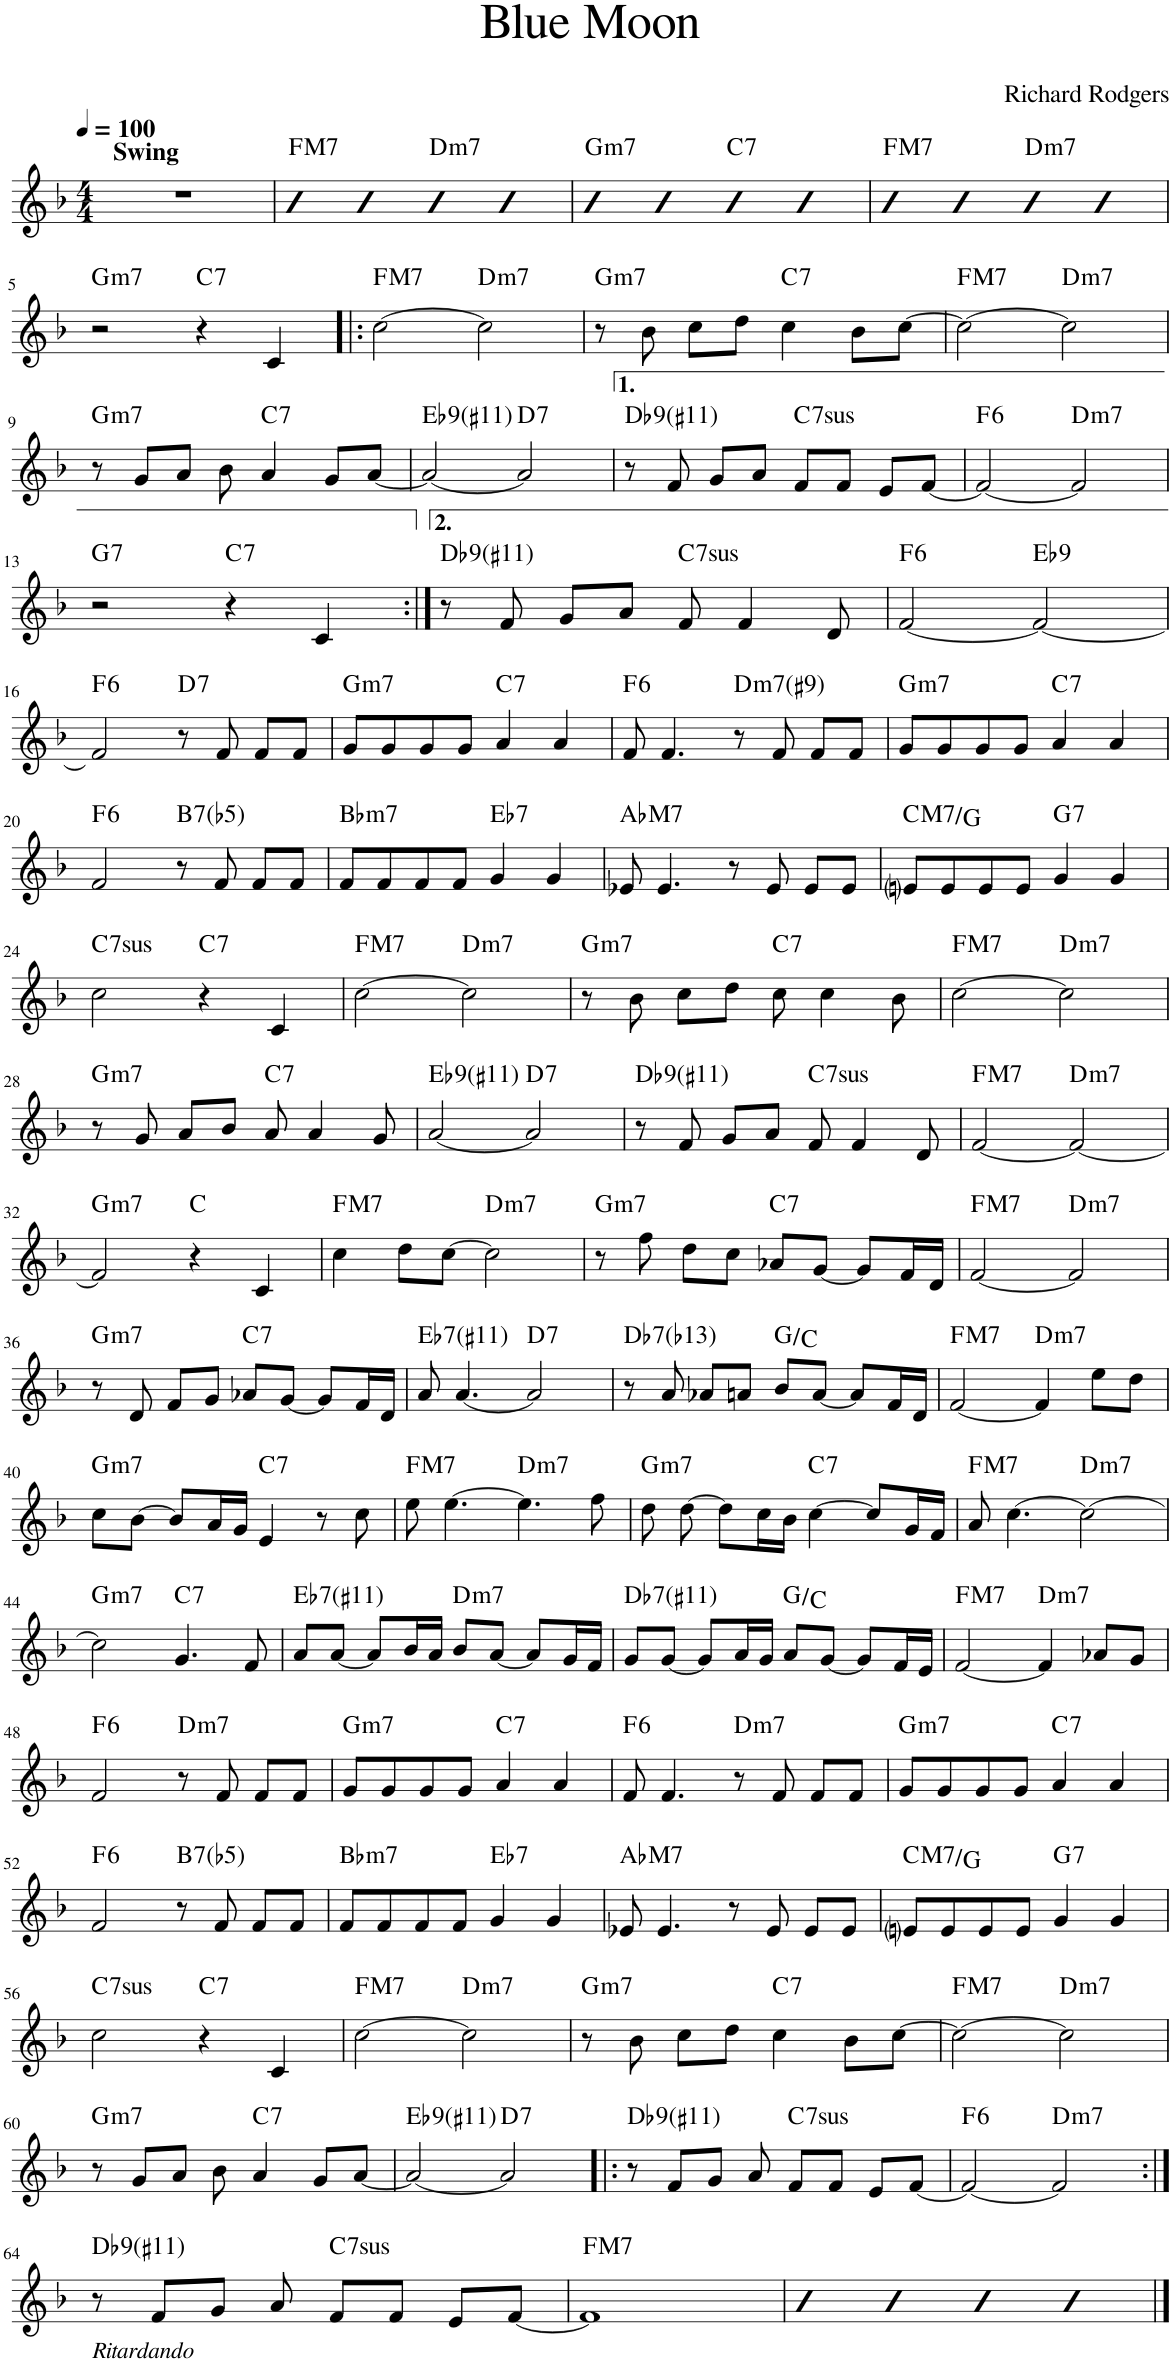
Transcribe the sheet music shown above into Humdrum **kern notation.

**kern	**harte
*part1	*part1
*staff1	*
*I"Piano	*
*I'Pno.	*
*clefG2	*
*k[b-]	*
*M4/4	*
*MM100	*
=1	=1
!LO:TX:a:B:t=Swing	!
1r	.
=2	=2
!	!LO:H:kt=M7
4b-	F:maj7
4b-	.
!	!LO:H:kt=m7
4b-	D:min7
4b-	.
=3	=3
!	!LO:H:kt=m7
4b-	G:min7
4b-	.
!	!LO:H:kt=7
4b-	C:7
4b-	.
=4	=4
!	!LO:H:kt=M7
4b-	F:maj7
4b-	.
!	!LO:H:kt=m7
4b-	D:min7
4b-	.
!!LO:LB:g=z
=5	=5
!	!LO:H:kt=m7
2r	G:min7
!	!LO:H:kt=7
4r	C:7
4c/	.
=6!|:	=6!|:
!	!LO:H:kt=M7
[2cc\	F:maj7
!	!LO:H:kt=m7
2cc\]	D:min7
=7	=7
!	!LO:H:kt=m7
8r	G:min7
8b-\	.
8cc\L	.
8dd\J	.
!	!LO:H:kt=7
4cc\	C:7
8b-\L	.
[8cc\J	.
=8	=8
!	!LO:H:kt=M7
2cc\_	F:maj7
!	!LO:H:kt=m7
2cc\]	D:min7
!!LO:LB:g=z
=9	=9
!	!LO:H:kt=m7
8r	G:min7
8g/L	.
8a/J	.
8b-\	.
!	!LO:H:kt=7
4a/	C:7
8g/L	.
[8a/J	.
=10	=10
!	!LO:H:kt=9
2a/_	Eb:9(#11)
!	!LO:H:kt=7
2a/]	D:7
=11	=11
!	!LO:H:kt=9
8r	Db:9(#11)
8f/	.
8g/L	.
8a/J	.
!	!LO:H:kt=7sus
8f/L	C:sus4(7)
8f/J	.
8e/L	.
[8f/J	.
=12	=12
!	!LO:H:kt=6
2f/_	F:maj6
!	!LO:H:kt=m7
2f/]	D:min7
!!LO:LB:g=z
=13	=13
!	!LO:H:kt=7
2r	G:7
!	!LO:H:kt=7
4r	C:7
4c/	.
=14:|!	=14:|!
!	!LO:H:kt=9
8r	Db:9(#11)
8f/	.
8g/L	.
8a/J	.
!	!LO:H:kt=7sus
8f/	C:sus4(7)
4f/	.
8d/	.
=15	=15
!	!LO:H:kt=6
[2f/	F:maj6
!	!LO:H:kt=9
2f/_	Eb:9
!!LO:LB:g=z
=16	=16
!	!LO:H:kt=6
2f/]	F:maj6
!	!LO:H:kt=7
8r	D:7
8f/	.
8f/L	.
8f/J	.
=17	=17
!	!LO:H:kt=m7
8g/L	G:min7
8g/	.
8g/	.
8g/J	.
!	!LO:H:kt=7
4a/	C:7
4a/	.
=18	=18
!	!LO:H:kt=6
8f/	F:maj6
4.f/	.
!	!LO:H:kt=m7
8r	D:min7(#9)
8f/	.
8f/L	.
8f/J	.
=19	=19
!	!LO:H:kt=m7
8g/L	G:min7
8g/	.
8g/	.
8g/J	.
!	!LO:H:kt=7
4a/	C:7
4a/	.
!!LO:LB:g=z
=20	=20
!	!LO:H:kt=6
2f/	F:maj6
!	!LO:H:kt=7
8r	B:(3,b5,b7)
8f/	.
8f/L	.
8f/J	.
=21	=21
!	!LO:H:kt=m7
8f/L	Bb:min7
8f/	.
8f/	.
8f/J	.
!	!LO:H:kt=7
4g/	Eb:7
4g/	.
=22	=22
!	!LO:H:kt=M7
8e-X/	Ab:maj7
4.e-/	.
8r	.
8e-/	.
8e-/L	.
8e-/J	.
=23	=23
!	!LO:H:kt=M7
8eni/L	C:maj7/5
8e/	.
8e/	.
8e/J	.
!	!LO:H:kt=7
4g/	G:7
4g/	.
!!LO:LB:g=z
=24	=24
!	!LO:H:kt=7sus
2cc\	C:sus4(7)
!	!LO:H:kt=7
4r	C:7
4c/	.
=25	=25
!	!LO:H:kt=M7
[2cc\	F:maj7
!	!LO:H:kt=m7
2cc\]	D:min7
=26	=26
!	!LO:H:kt=m7
8r	G:min7
8b-\	.
8cc\L	.
8dd\J	.
!	!LO:H:kt=7
8cc\	C:7
4cc\	.
8b-\	.
=27	=27
!	!LO:H:kt=M7
[2cc\	F:maj7
!	!LO:H:kt=m7
2cc\]	D:min7
!!LO:LB:g=z
=28	=28
!	!LO:H:kt=m7
8r	G:min7
8g/	.
8a/L	.
8b-/J	.
!	!LO:H:kt=7
8a/	C:7
4a/	.
8g/	.
=29	=29
!	!LO:H:kt=9
[2a/	Eb:9(#11)
!	!LO:H:kt=7
2a/]	D:7
=30	=30
!	!LO:H:kt=9
8r	Db:9(#11)
8f/	.
8g/L	.
8a/J	.
!	!LO:H:kt=7sus
8f/	C:sus4(7)
4f/	.
8d/	.
=31	=31
!	!LO:H:kt=M7
[2f/	F:maj7
!	!LO:H:kt=m7
2f/_	D:min7
!!LO:LB:g=z
=32	=32
!	!LO:H:kt=m7
2f/]	G:min7
4r	C:maj
4c/	.
=33	=33
!	!LO:H:kt=M7
4cc\	F:maj7
8dd\L	.
[8cc\J	.
!	!LO:H:kt=m7
2cc\]	D:min7
=34	=34
!	!LO:H:kt=m7
8r	G:min7
8ff\	.
8dd\L	.
8cc\J	.
!	!LO:H:kt=7
8a-X/L	C:7
[8g/J	.
8g/L]	.
16f/L	.
16d/JJ	.
=35	=35
!	!LO:H:kt=M7
[2f/	F:maj7
!	!LO:H:kt=m7
2f/]	D:min7
!!LO:LB:g=z
=36	=36
!	!LO:H:kt=m7
8r	G:min7
8d/	.
8f/L	.
8g/J	.
!	!LO:H:kt=7
8a-X/L	C:7
[8g/J	.
8g/L]	.
16f/L	.
16d/JJ	.
=37	=37
!	!LO:H:kt=7
8a/	Eb:7(#11)
[4.a/	.
!	!LO:H:kt=7
2a/]	D:7
=38	=38
!	!LO:H:kt=7
8r	Db:7(b13)
8a/	.
8a-X/L	.
8an/J	.
8b-/L	G:maj/4
[8a/J	.
8a/L]	.
16f/L	.
16d/JJ	.
=39	=39
!	!LO:H:kt=M7
[2f/	F:maj7
!	!LO:H:kt=m7
4f/]	D:min7
8ee\L	.
8dd\J	.
!!LO:LB:g=z
=40	=40
!	!LO:H:kt=m7
8cc\L	G:min7
[8b-\J	.
8b-/L]	.
16a/L	.
16g/JJ	.
!	!LO:H:kt=7
4e/	C:7
8r	.
8cc\	.
=41	=41
!	!LO:H:kt=M7
8ee\	F:maj7
[4.ee\	.
!	!LO:H:kt=m7
4.ee\]	D:min7
8ff\	.
=42	=42
!	!LO:H:kt=m7
8dd\	G:min7
[8dd\	.
8dd\L]	.
16cc\L	.
16b-\JJ	.
!	!LO:H:kt=7
[4cc\	C:7
8cc/L]	.
16g/L	.
16f/JJ	.
=43	=43
!	!LO:H:kt=M7
8a/	F:maj7
[4.cc\	.
!	!LO:H:kt=m7
2cc\_	D:min7
!!LO:LB:g=z
=44	=44
!	!LO:H:kt=m7
2cc\]	G:min7
!	!LO:H:kt=7
4.g/	C:7
8f/	.
=45	=45
!	!LO:H:kt=7
8a/L	Eb:7(#11)
[8a/J	.
8a/L]	.
16b-/L	.
16a/JJ	.
!	!LO:H:kt=m7
8b-/L	D:min7
[8a/J	.
8a/L]	.
16g/L	.
16f/JJ	.
=46	=46
!	!LO:H:kt=7
8g/L	Db:7(#11)
[8g/J	.
8g/L]	.
16a/L	.
16g/JJ	.
8a/L	G:maj/4
[8g/J	.
8g/L]	.
16f/L	.
16e/JJ	.
=47	=47
!	!LO:H:kt=M7
[2f/	F:maj7
!	!LO:H:kt=m7
4f/]	D:min7
8a-X/L	.
8g/J	.
!!LO:LB:g=z
=48	=48
!	!LO:H:kt=6
2f/	F:maj6
!	!LO:H:kt=m7
8r	D:min7
8f/	.
8f/L	.
8f/J	.
=49	=49
!	!LO:H:kt=m7
8g/L	G:min7
8g/	.
8g/	.
8g/J	.
!	!LO:H:kt=7
4a/	C:7
4a/	.
=50	=50
!	!LO:H:kt=6
8f/	F:maj6
4.f/	.
!	!LO:H:kt=m7
8r	D:min7
8f/	.
8f/L	.
8f/J	.
=51	=51
!	!LO:H:kt=m7
8g/L	G:min7
8g/	.
8g/	.
8g/J	.
!	!LO:H:kt=7
4a/	C:7
4a/	.
!!LO:LB:g=z
=52	=52
!	!LO:H:kt=6
2f/	F:maj6
!	!LO:H:kt=7
8r	B:(3,b5,b7)
8f/	.
8f/L	.
8f/J	.
=53	=53
!	!LO:H:kt=m7
8f/L	Bb:min7
8f/	.
8f/	.
8f/J	.
!	!LO:H:kt=7
4g/	Eb:7
4g/	.
=54	=54
!	!LO:H:kt=M7
8e-X/	Ab:maj7
4.e-/	.
8r	.
8e-/	.
8e-/L	.
8e-/J	.
=55	=55
!	!LO:H:kt=M7
8eni/L	C:maj7/5
8e/	.
8e/	.
8e/J	.
!	!LO:H:kt=7
4g/	G:7
4g/	.
!!LO:LB:g=z
=56	=56
!	!LO:H:kt=7sus
2cc\	C:sus4(7)
!	!LO:H:kt=7
4r	C:7
4c/	.
=57	=57
!	!LO:H:kt=M7
[2cc\	F:maj7
!	!LO:H:kt=m7
2cc\]	D:min7
=58	=58
!	!LO:H:kt=m7
8r	G:min7
8b-\	.
8cc\L	.
8dd\J	.
!	!LO:H:kt=7
4cc\	C:7
8b-\L	.
[8cc\J	.
=59	=59
!	!LO:H:kt=M7
2cc\_	F:maj7
!	!LO:H:kt=m7
2cc\]	D:min7
!!LO:LB:g=z
=60	=60
!	!LO:H:kt=m7
8r	G:min7
8g/L	.
8a/J	.
8b-\	.
!	!LO:H:kt=7
4a/	C:7
8g/L	.
[8a/J	.
=61	=61
!	!LO:H:kt=9
2a/_	Eb:9(#11)
!	!LO:H:kt=7
2a/]	D:7
=62!|:	=62!|:
!	!LO:H:kt=9
8r	Db:9(#11)
8f/L	.
8g/J	.
8a/	.
!	!LO:H:kt=7sus
8f/L	C:sus4(7)
8f/J	.
8e/L	.
[8f/J	.
=63	=63
!	!LO:H:kt=6
2f/_	F:maj6
!	!LO:H:kt=m7
2f/]	D:min7
!!LO:LB:g=z
=64:|!	=64:|!
!LO:TX:b:i:t=Ritardando	!LO:H:kt=9
8r	Db:9(#11)
8f/L	.
8g/J	.
8a/	.
!	!LO:H:kt=7sus
8f/L	C:sus4(7)
8f/J	.
8e/L	.
[8f/J	.
=65	=65
!	!LO:H:kt=M7
1f]	F:maj7
=66	=66
4b-	.
4b-	.
4b-	.
4b-	.
==	==
*-	*-
